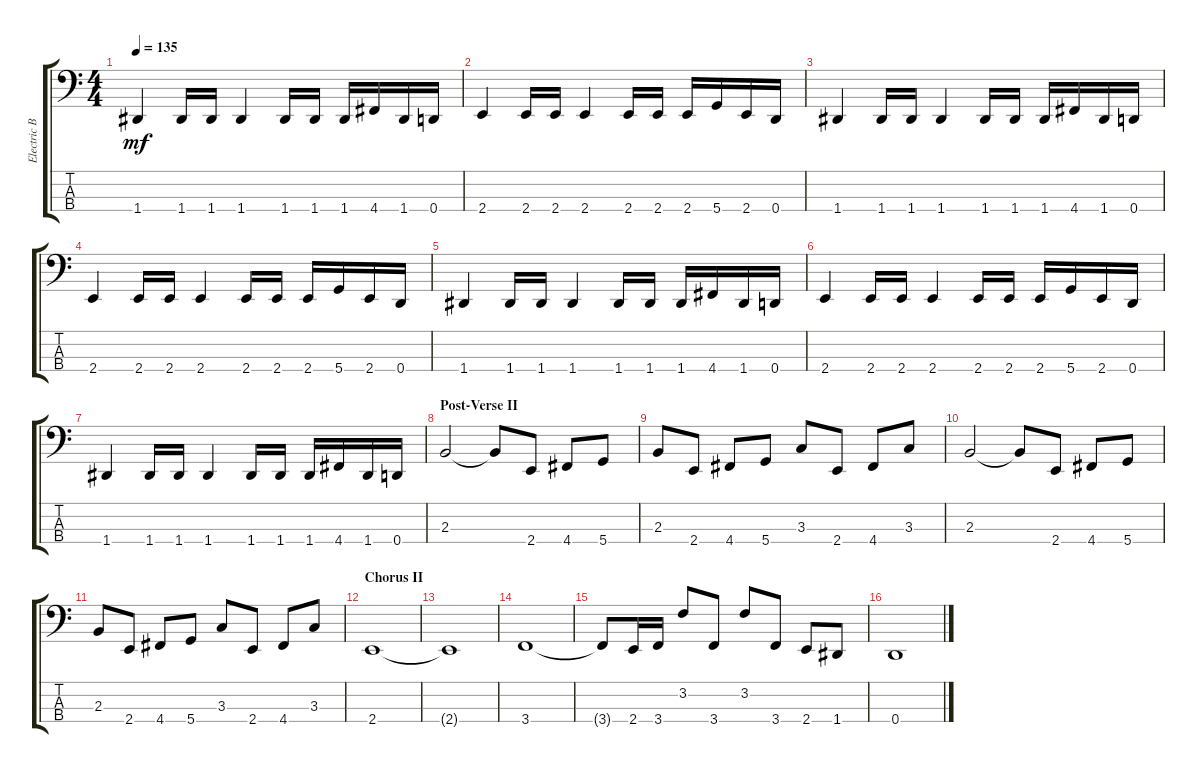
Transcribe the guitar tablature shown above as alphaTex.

\track ("Electric Bass" "Electric B") {instrument electricbassfinger}
\staff {score tabs}
\tuning (G2 D2 A1 D1) {hide}
\ts (4 4)
\tempo 135
\clef f4
\ks c
1.4.4{dy mf} 1.4.16 1.4.16 1.4.4 1.4.16 1.4.16 1.4.16 4.4.16 1.4.16 0.4.16 |
2.4.4 2.4.16 2.4.16 2.4.4 2.4.16 2.4.16 2.4.16 5.4.16 2.4.16 0.4.16 |
1.4.4 1.4.16 1.4.16 1.4.4 1.4.16 1.4.16 1.4.16 4.4.16 1.4.16 0.4.16 |
2.4.4 2.4.16 2.4.16 2.4.4 2.4.16 2.4.16 2.4.16 5.4.16 2.4.16 0.4.16 |
1.4.4 1.4.16 1.4.16 1.4.4 1.4.16 1.4.16 1.4.16 4.4.16 1.4.16 0.4.16 |
2.4.4 2.4.16 2.4.16 2.4.4 2.4.16 2.4.16 2.4.16 5.4.16 2.4.16 0.4.16 |
1.4.4 1.4.16 1.4.16 1.4.4 1.4.16 1.4.16 1.4.16 4.4.16 1.4.16 0.4.16 |
\section ("" "Post-Verse II")
2.3.2 2.3{t}.8 2.4.8 4.4.8 5.4.8 |
2.3.8 2.4.8 4.4.8 5.4.8 3.3.8 2.4.8 4.4.8 3.3.8 |
2.3.2 2.3{t}.8 2.4.8 4.4.8 5.4.8 |
2.3.8 2.4.8 4.4.8 5.4.8 3.3.8 2.4.8 4.4.8 3.3.8 |
\section ("" "Chorus II")
2.4.1 |
2.4{t}.1 |
3.4.1 |
3.4{t}.8 2.4.16 3.4.16 3.2.8 3.4.8 3.2.8 3.4.8 2.4.8 1.4.8 |
0.4.1
